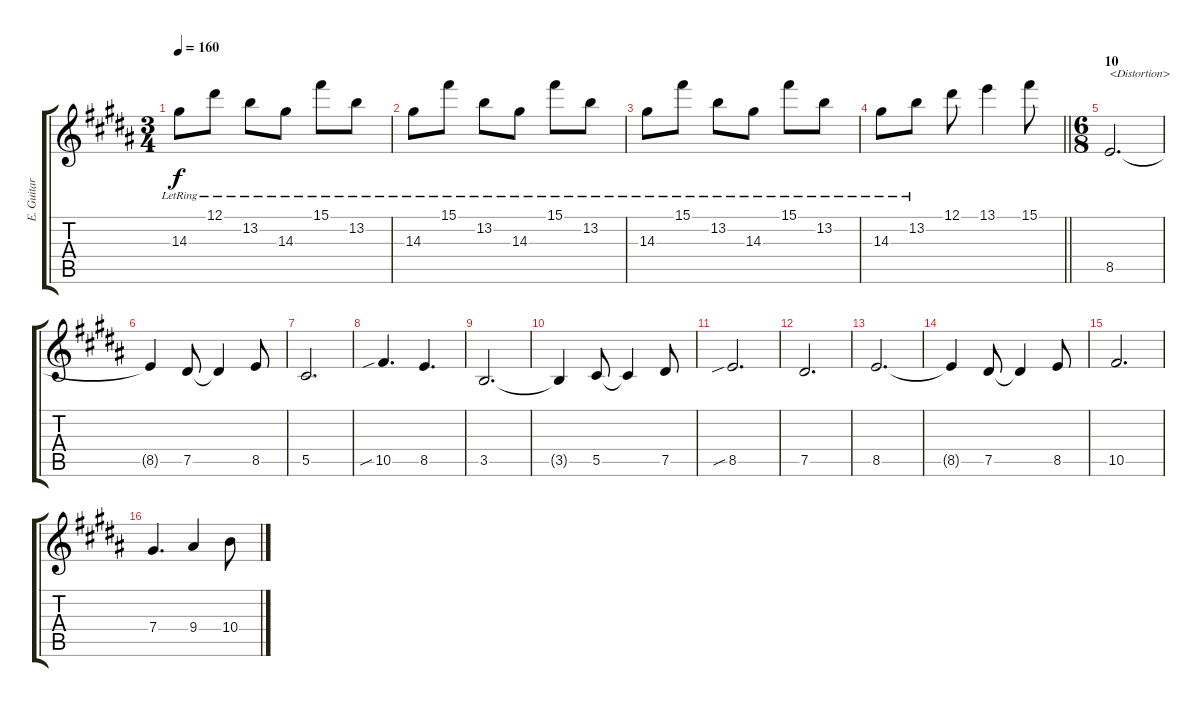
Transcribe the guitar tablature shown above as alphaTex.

\track ("E. Guitar II" "E. Guitar ") {instrument overdrivenguitar}
\staff {score tabs}
\tuning (Eb4 Bb3 Gb3 Db3 Ab2 Db2) {hide}
\ts (3 4)
\tempo 160
\clef g2
\ks b
14.3{lr}.8{dy f} 12.1{lr}.8 13.2{lr}.8 14.3{lr}.8 15.1{lr}.8 13.2{lr}.8 |
14.3{lr}.8 15.1{lr}.8 13.2{lr}.8 14.3{lr}.8 15.1{lr}.8 13.2{lr}.8 |
14.3{lr}.8 15.1{lr}.8 13.2{lr}.8 14.3{lr}.8 15.1{lr}.8 13.2{lr}.8 |
\barLineRight lightlight
14.3{lr}.8 13.2{lr}.8 12.1.8 13.1.4 15.1.8 |
\ts (6 8)
\section ("" "10")
8.5.2{d txt "<Distortion>" instrument overdrivenguitar} |
8.5{t}.4 7.5.8 7.5{t}.4 8.5.8 |
5.5.2{d} |
10.5{sib}.4{d} 8.5.4{d} |
3.5.2{d} |
3.5{t}.4 5.5.8 5.5{t}.4 7.5.8 |
8.5{sib}.2{d} |
7.5.2{d} |
8.5.2{d} |
8.5{t}.4 7.5.8 7.5{t}.4 8.5.8 |
10.5.2{d} |
7.4.4{d} 9.4.4 10.4.8
